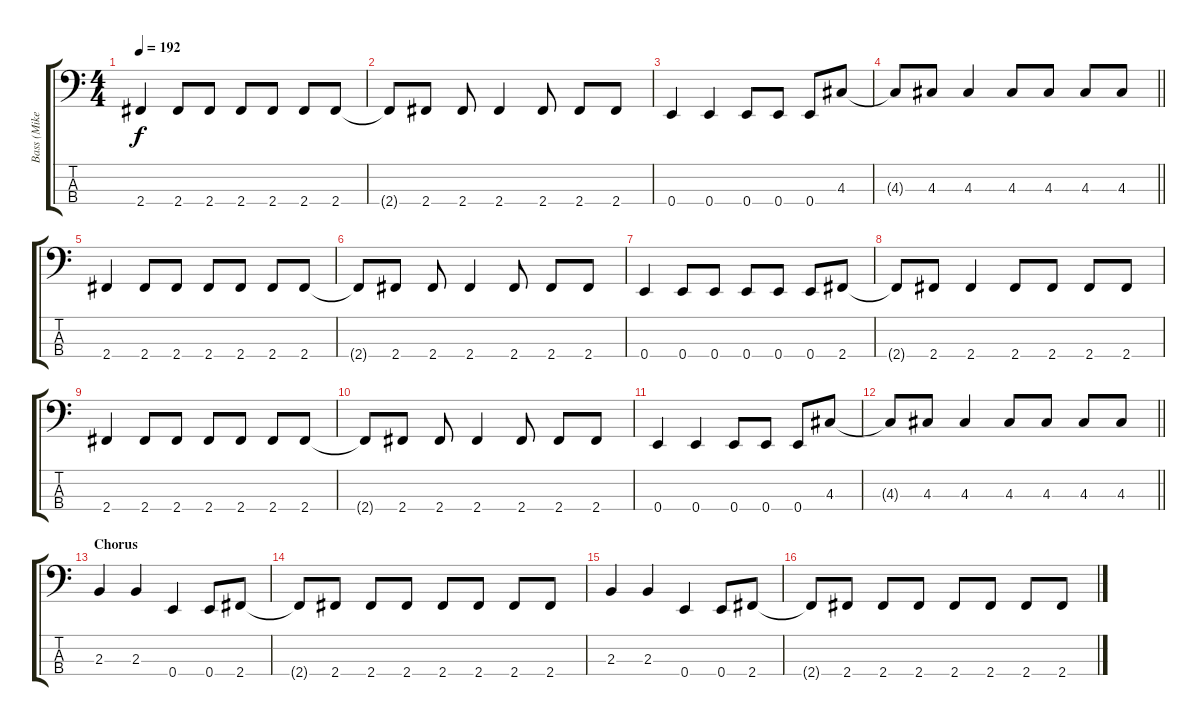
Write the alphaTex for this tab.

\track ("Bass (Mike Dirnt)" "Bass (Mike") {instrument electricbasspick}
\staff {score tabs}
\tuning (G2 D2 A1 E1) {hide}
\ts (4 4)
\tempo 192
\clef f4
\ks c
2.4.4{dy f} 2.4.8 2.4.8 2.4.8 2.4.8 2.4.8 2.4.8 |
2.4{t}.8 2.4.8 2.4.8 2.4.4 2.4.8 2.4.8 2.4.8 |
0.4.4 0.4.4 0.4.8 0.4.8 0.4.8 4.3.8 |
\barLineRight lightlight
4.3{t}.8 4.3.8 4.3.4 4.3.8 4.3.8 4.3.8 4.3.8 |
2.4.4 2.4.8 2.4.8 2.4.8 2.4.8 2.4.8 2.4.8 |
2.4{t}.8 2.4.8 2.4.8 2.4.4 2.4.8 2.4.8 2.4.8 |
0.4.4 0.4.8 0.4.8 0.4.8 0.4.8 0.4.8 2.4.8 |
2.4{t}.8 2.4.8 2.4.4 2.4.8 2.4.8 2.4.8 2.4.8 |
2.4.4 2.4.8 2.4.8 2.4.8 2.4.8 2.4.8 2.4.8 |
2.4{t}.8 2.4.8 2.4.8 2.4.4 2.4.8 2.4.8 2.4.8 |
0.4.4 0.4.4 0.4.8 0.4.8 0.4.8 4.3.8 |
\barLineRight lightlight
4.3{t}.8 4.3.8 4.3.4 4.3.8 4.3.8 4.3.8 4.3.8 |
\section ("" "Chorus")
2.3.4 2.3.4 0.4.4 0.4.8 2.4.8 |
2.4{t}.8 2.4.8 2.4.8 2.4.8 2.4.8 2.4.8 2.4.8 2.4.8 |
2.3.4 2.3.4 0.4.4 0.4.8 2.4.8 |
2.4{t}.8 2.4.8 2.4.8 2.4.8 2.4.8 2.4.8 2.4.8 2.4.8
